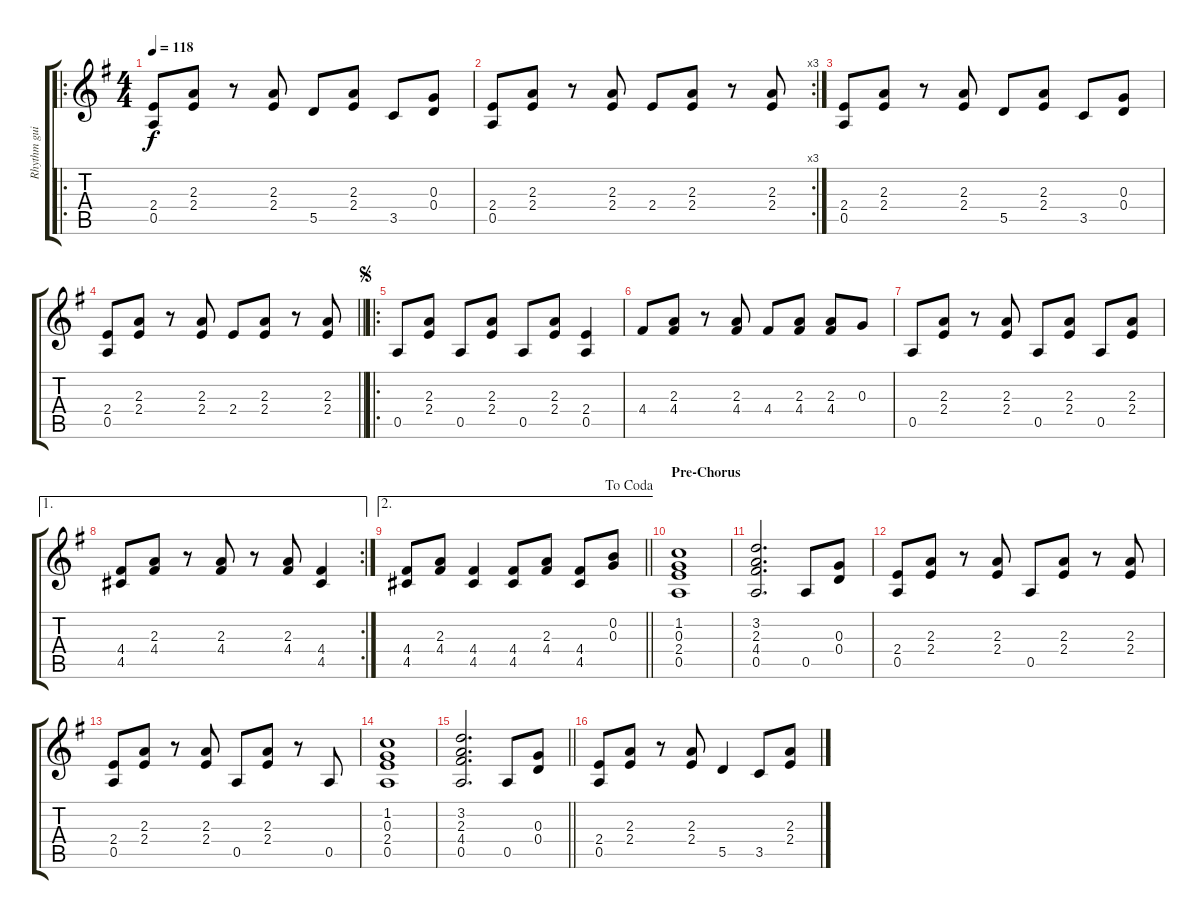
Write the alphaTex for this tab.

\track ("Rhythm guitar (w/overdrive)" "Rhythm gui") {instrument overdrivenguitar}
\staff {score tabs}
\tuning (E4 B3 G3 D3 A2 E2) {hide}
\ro
\ts (4 4)
\tempo 118
\clef g2
\ks g
(2.4 0.5).8{dy f} (2.3 2.4).8 r.8 (2.3 2.4).8 5.5.8 (2.3 2.4).8 3.5.8 (0.3 0.4).8 |
\rc 3
(2.4 0.5).8 (2.3 2.4).8 r.8 (2.3 2.4).8 2.4.8 (2.3 2.4).8 r.8 (2.3 2.4).8 |
(2.4 0.5).8 (2.3 2.4).8 r.8 (2.3 2.4).8 5.5.8 (2.3 2.4).8 3.5.8 (0.3 0.4).8 |
\barLineRight lightlight
(2.4 0.5).8 (2.3 2.4).8 r.8 (2.3 2.4).8 2.4.8 (2.3 2.4).8 r.8 (2.3 2.4).8 |
\ro
\jump segno
0.5.8 (2.3 2.4).8 0.5.8 (2.3 2.4).8 0.5.8 (2.3 2.4).8 (2.4 0.5).4 |
4.4.8 (2.3 4.4).8 r.8 (2.3 4.4).8 4.4.8 (2.3 4.4).8 (2.3 4.4).8 0.3.8 |
0.5.8 (2.3 2.4).8 r.8 (2.3 2.4).8 0.5.8 (2.3 2.4).8 0.5.8 (2.3 2.4).8 |
\ae 1
\rc 2
(4.4 4.5).8 (2.3 4.4).8 r.8 (2.3 4.4).8 r.8 (2.3 4.4).8 (4.4 4.5).4 |
\ae 2
\jump dacoda
\barLineRight lightlight
(4.4 4.5).8 (2.3 4.4).8 (4.4 4.5).4 (4.4 4.5).8 (2.3 4.4).8 (4.4 4.5).8 (0.2 0.3).8 |
\section ("" "Pre-Chorus")
(1.2 0.3 2.4 0.5).1 |
(3.2 2.3 4.4 0.5).2{d} 0.5.8 (0.3 0.4).8 |
(2.4 0.5).8 (2.3 2.4).8 r.8 (2.3 2.4).8 0.5.8 (2.3 2.4).8 r.8 (2.3 2.4).8 |
(2.4 0.5).8 (2.3 2.4).8 r.8 (2.3 2.4).8 0.5.8 (2.3 2.4).8 r.8 0.5.8 |
(1.2 0.3 2.4 0.5).1 |
\barLineRight lightlight
(3.2 2.3 4.4 0.5).2{d} 0.5.8 (0.3 0.4).8 |
(2.4 0.5).8 (2.3 2.4).8 r.8 (2.3 2.4).8 5.5.4 3.5.8 (2.3 2.4).8
